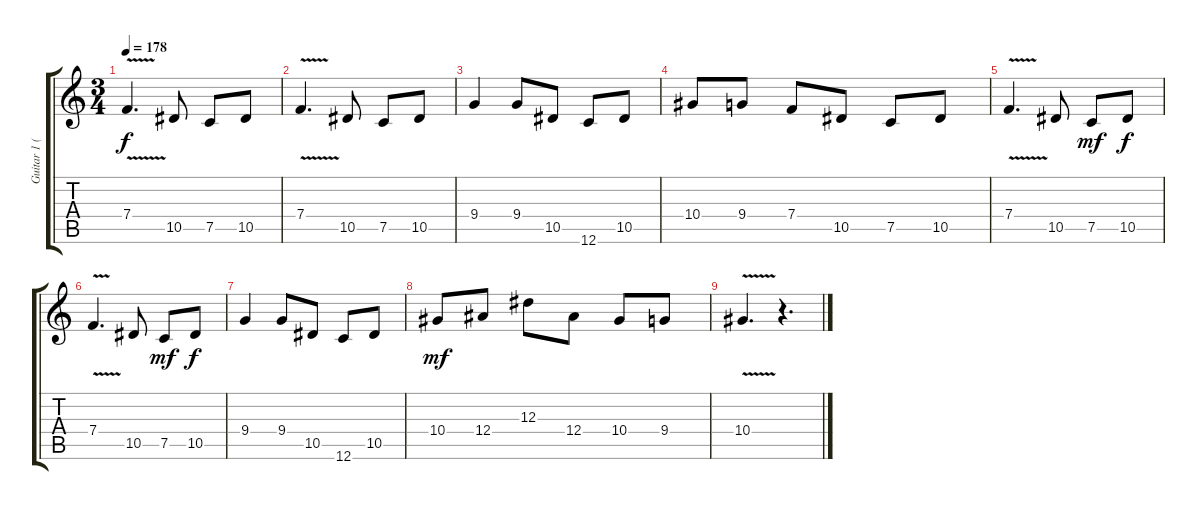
\track ("Guitar 1 (Lead)" "Guitar 1 (") {instrument distortionguitar}
\staff {score tabs}
\tuning (C4 G3 Eb3 Bb2 F2 C2) {hide}
\ts (3 4)
\tempo 178
\clef g2
\ks c
7.4{v}.4{d dy f} 10.5.8 7.5.8 10.5.8 |
7.4{v}.4{d} 10.5.8 7.5.8 10.5.8 |
9.4.4 9.4.8 10.5.8 12.6.8 10.5.8 |
10.4.8 9.4.8 7.4.8 10.5.8 7.5.8 10.5.8 |
7.4{v}.4{d} 10.5.8 7.5.8{dy mf} 10.5.8{dy f} |
7.4{v}.4{d} 10.5.8 7.5.8{dy mf} 10.5.8{dy f} |
9.4.4 9.4.8 10.5.8 12.6.8 10.5.8 |
10.4.8{dy mf} 12.4.8 12.3.8 12.4.8 10.4.8 9.4.8 |
10.4{v}.4{d} r.4{d}
